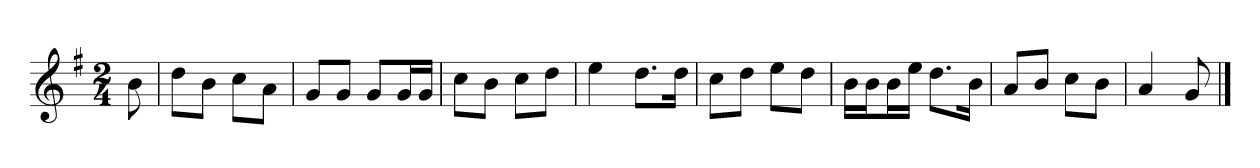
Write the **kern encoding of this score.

**kern
*part1
*staff1
*k[f#]
*M2/4
*MM120
=
8b
=1
8ddL
8bJ
8ccL
8aJ
=2
8gL
8gJ
8gL
16gL
16gJJ
=3
8ccL
8bJ
8ccL
8ddJ
=4
4ee
8.ddL
16ddJk
=5
8ccL
8ddJ
8eeL
8ddJ
=6
16bLL
16bJ
16bL
16eeJJ
8.ddL
16bJk
=7
8aL
8bJ
8ccL
8bJ
=8
4a
8g
==
*-
